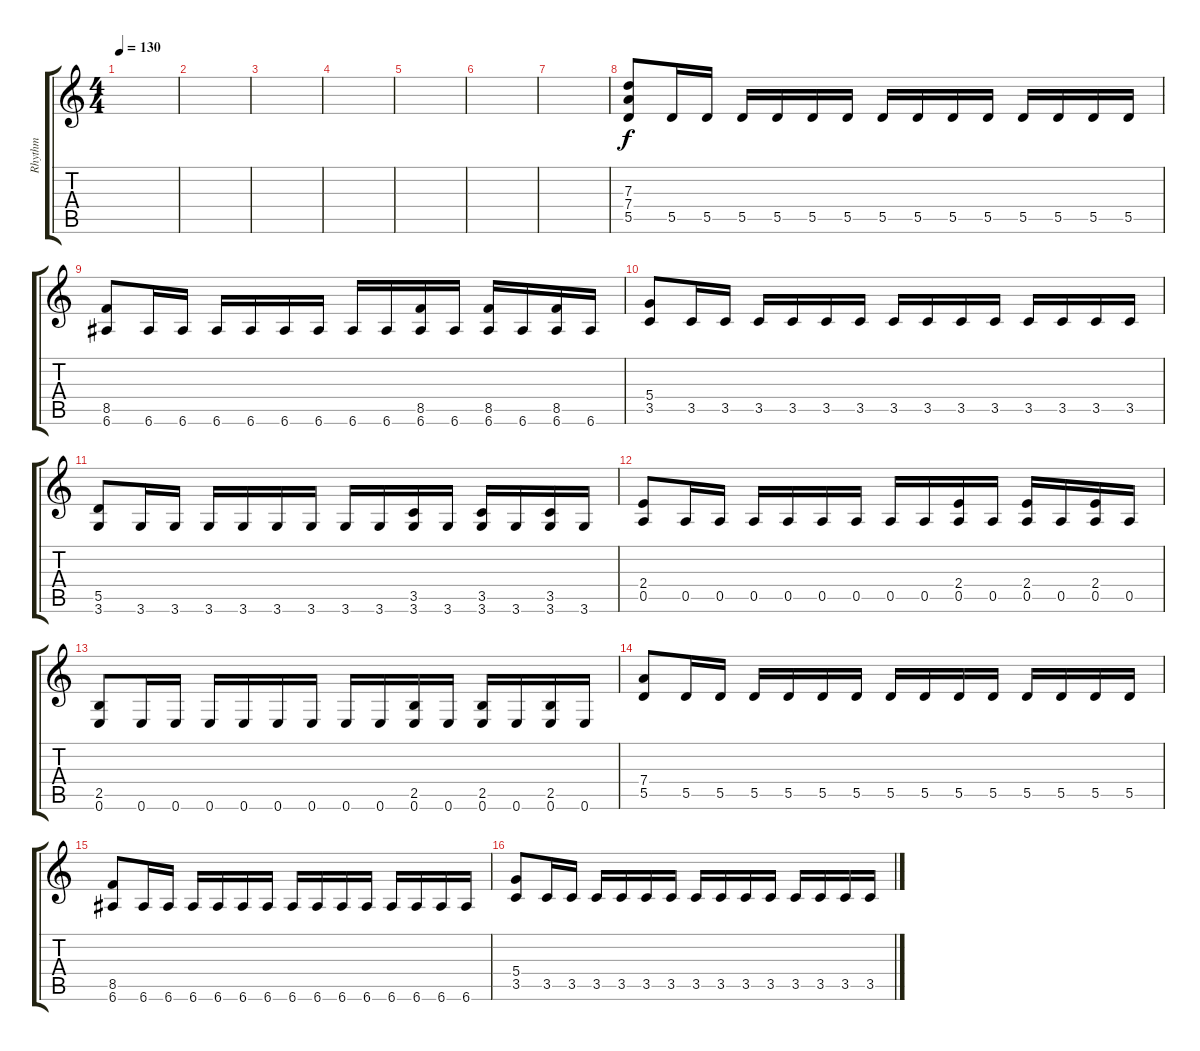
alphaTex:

\track ("Rhythm" "Rhythm") {instrument distortionguitar}
\staff {score tabs}
\tuning (E4 B3 G3 D3 A2 E2) {hide}
\ts (4 4)
\tempo 130
\clef g2
\ks c
|
|
|
|
|
|
|
(7.3 7.4 5.5).8 5.5.16 5.5.16 5.5.16 5.5.16 5.5.16 5.5.16 5.5.16 5.5.16 5.5.16 5.5.16 5.5.16 5.5.16 5.5.16 5.5.16 |
(8.5 6.6).8 6.6.16 6.6.16 6.6.16 6.6.16 6.6.16 6.6.16 6.6.16 6.6.16 (8.5 6.6).16 6.6.16 (8.5 6.6).16 6.6.16 (8.5 6.6).16 6.6.16 |
(5.4 3.5).8 3.5.16 3.5.16 3.5.16 3.5.16 3.5.16 3.5.16 3.5.16 3.5.16 3.5.16 3.5.16 3.5.16 3.5.16 3.5.16 3.5.16 |
(5.5 3.6).8 3.6.16 3.6.16 3.6.16 3.6.16 3.6.16 3.6.16 3.6.16 3.6.16 (3.5 3.6).16 3.6.16 (3.5 3.6).16 3.6.16 (3.5 3.6).16 3.6.16 |
(2.4 0.5).8 0.5.16 0.5.16 0.5.16 0.5.16 0.5.16 0.5.16 0.5.16 0.5.16 (2.4 0.5).16 0.5.16 (2.4 0.5).16 0.5.16 (2.4 0.5).16 0.5.16 |
(2.5 0.6).8 0.6.16 0.6.16 0.6.16 0.6.16 0.6.16 0.6.16 0.6.16 0.6.16 (2.5 0.6).16 0.6.16 (2.5 0.6).16 0.6.16 (2.5 0.6).16 0.6.16 |
(7.4 5.5).8 5.5.16 5.5.16 5.5.16 5.5.16 5.5.16 5.5.16 5.5.16 5.5.16 5.5.16 5.5.16 5.5.16 5.5.16 5.5.16 5.5.16 |
(8.5 6.6).8 6.6.16 6.6.16 6.6.16 6.6.16 6.6.16 6.6.16 6.6.16 6.6.16 6.6.16 6.6.16 6.6.16 6.6.16 6.6.16 6.6.16 |
(5.4 3.5).8 3.5.16 3.5.16 3.5.16 3.5.16 3.5.16 3.5.16 3.5.16 3.5.16 3.5.16 3.5.16 3.5.16 3.5.16 3.5.16 3.5.16
